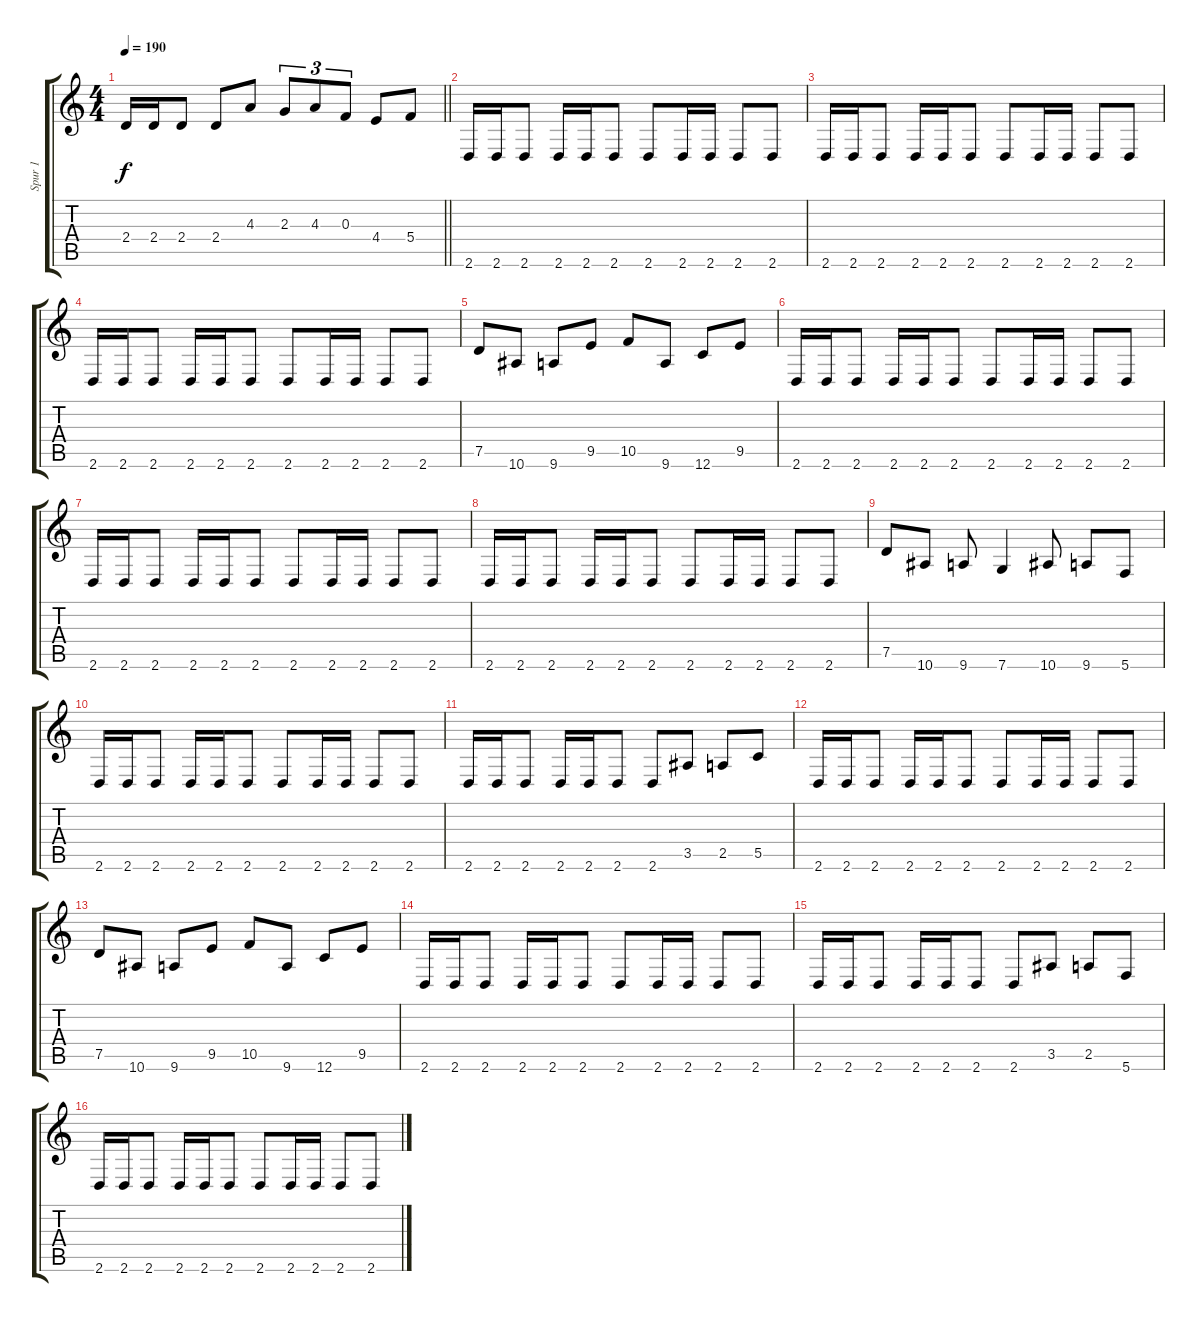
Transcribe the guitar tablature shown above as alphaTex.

\track ("Spur 1" "Spur 1") {instrument distortionguitar}
\staff {score tabs}
\tuning (D4 A3 F3 C3 G2 C2) {hide}
\ts (4 4)
\tempo 190
\clef g2
\barLineRight lightlight
\ks c
2.4.16{dy f} 2.4.16 2.4.8 2.4.8 4.3.8 2.3.8{tu (3 2)} 4.3.8{tu (3 2)} 0.3.8{tu (3 2)} 4.4.8 5.4.8 |
2.6.16 2.6.16 2.6.8 2.6.16 2.6.16 2.6.8 2.6.8 2.6.16 2.6.16 2.6.8 2.6.8 |
2.6.16 2.6.16 2.6.8 2.6.16 2.6.16 2.6.8 2.6.8 2.6.16 2.6.16 2.6.8 2.6.8 |
2.6.16 2.6.16 2.6.8 2.6.16 2.6.16 2.6.8 2.6.8 2.6.16 2.6.16 2.6.8 2.6.8 |
7.5.8 10.6.8 9.6.8 9.5.8 10.5.8 9.6.8 12.6.8 9.5.8 |
2.6.16 2.6.16 2.6.8 2.6.16 2.6.16 2.6.8 2.6.8 2.6.16 2.6.16 2.6.8 2.6.8 |
2.6.16 2.6.16 2.6.8 2.6.16 2.6.16 2.6.8 2.6.8 2.6.16 2.6.16 2.6.8 2.6.8 |
2.6.16 2.6.16 2.6.8 2.6.16 2.6.16 2.6.8 2.6.8 2.6.16 2.6.16 2.6.8 2.6.8 |
7.5.8 10.6.8 9.6.8 7.6.4 10.6.8 9.6.8 5.6.8 |
2.6.16 2.6.16 2.6.8 2.6.16 2.6.16 2.6.8 2.6.8 2.6.16 2.6.16 2.6.8 2.6.8 |
2.6.16 2.6.16 2.6.8 2.6.16 2.6.16 2.6.8 2.6.8 3.5.8 2.5.8 5.5.8 |
2.6.16 2.6.16 2.6.8 2.6.16 2.6.16 2.6.8 2.6.8 2.6.16 2.6.16 2.6.8 2.6.8 |
7.5.8 10.6.8 9.6.8 9.5.8 10.5.8 9.6.8 12.6.8 9.5.8 |
2.6.16 2.6.16 2.6.8 2.6.16 2.6.16 2.6.8 2.6.8 2.6.16 2.6.16 2.6.8 2.6.8 |
2.6.16 2.6.16 2.6.8 2.6.16 2.6.16 2.6.8 2.6.8 3.5.8 2.5.8 5.6.8 |
2.6.16 2.6.16 2.6.8 2.6.16 2.6.16 2.6.8 2.6.8 2.6.16 2.6.16 2.6.8 2.6.8
